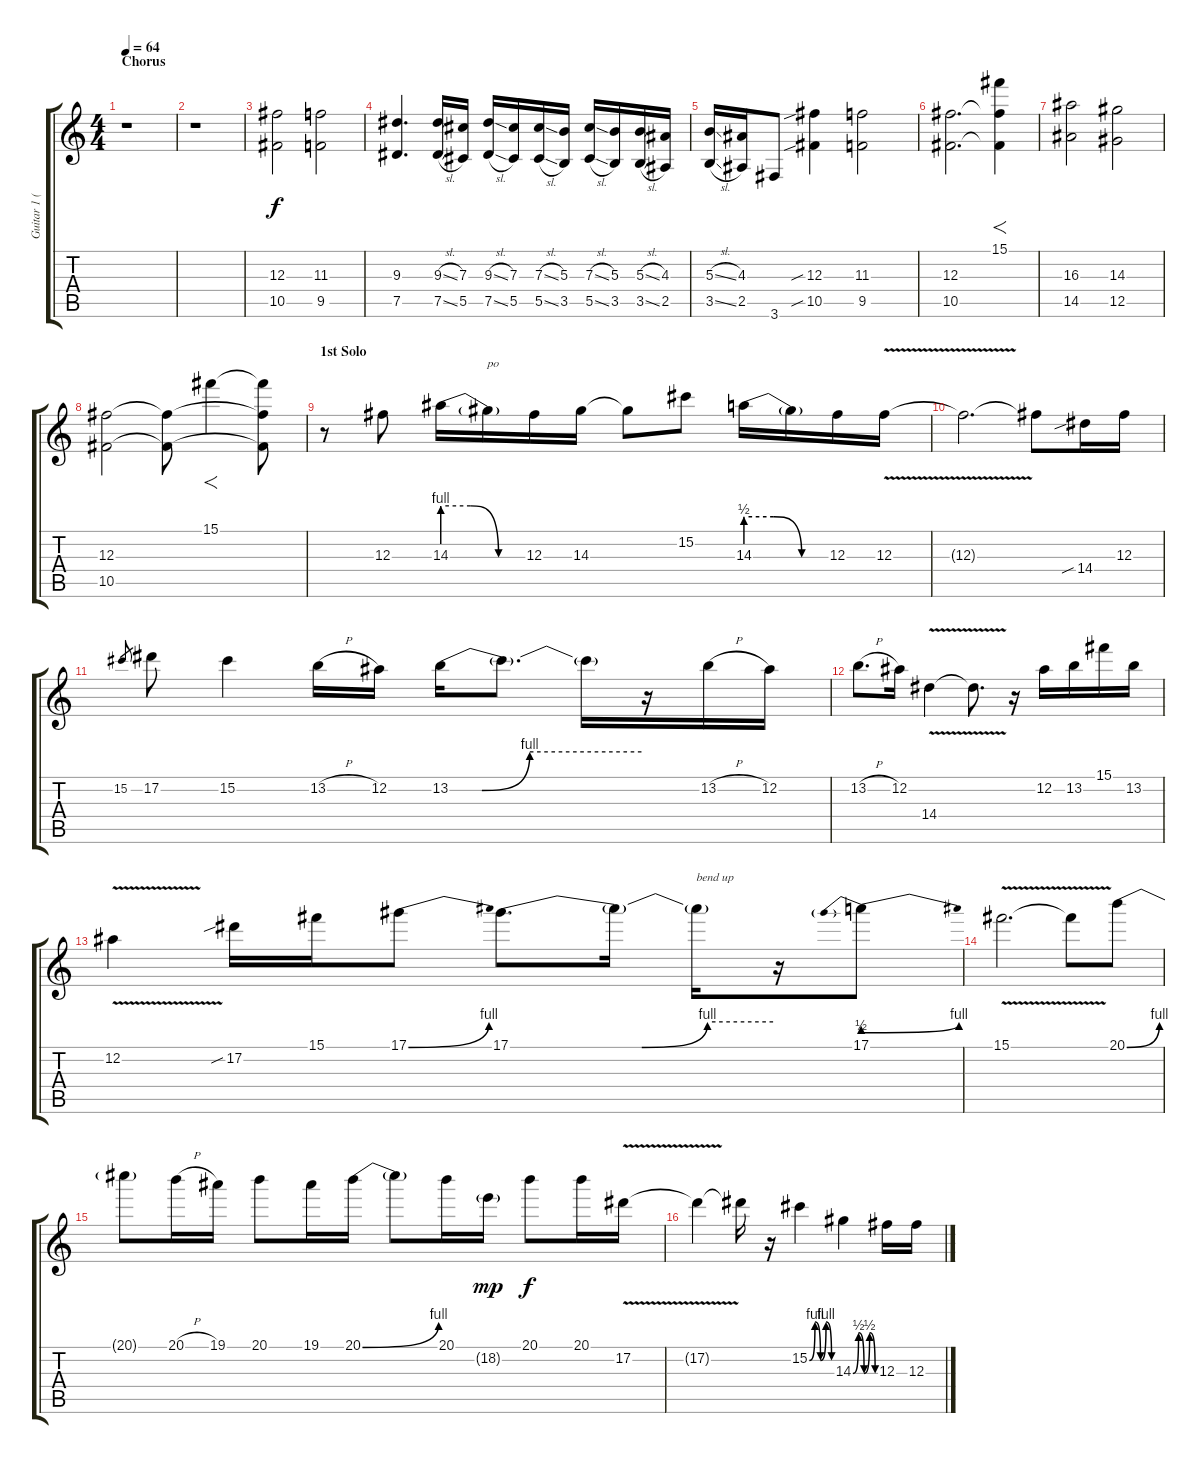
\track ("Guitar 1 (Slash)" "Guitar 1 (") {instrument overdrivenguitar}
\staff {score tabs}
\tuning (Eb4 Bb3 Gb3 Db3 Ab2 Eb2) {hide}
\ts (4 4)
\section ("" "Chorus")
\tempo 64
\clef g2
\ks c
r.1{dy f} |
r.1 |
(12.3 10.5).2 (11.3 9.5).2 |
(9.3 7.5).4{d} (9.3{sl} 7.5{sl}).16 (7.3 5.5).16 (9.3{sl} 7.5{sl}).16 (7.3 5.5).16 (7.3{sl} 5.5{sl}).16 (5.3 3.5).16 (7.3{sl} 5.5{sl}).16 (5.3 3.5).16 (5.3{sl} 3.5{sl}).16 (4.3 2.5).16 |
(5.3{sl} 3.5{sl}).16 (4.3 2.5).16 3.6.8 (12.3{sib} 10.5{sib}).4 (11.3 9.5).2 |
(12.3 10.5).2{d} (15.1 12.3{t} 10.5{t}).4{f} |
(16.3 14.5).2 (14.3 12.5).2 |
(12.3 10.5).2 (12.3{t} 10.5{t}).8 15.1.4{f} (15.1{t} 12.3{t} 10.5{t}).8 |
\section ("" "1st Solo")
r.8 12.3.8 14.3{be (custom 0 4 20 4 40 0 60 0)}.16 14.3{t}.16{txt "po"} 12.3.16 14.3.16 14.3{t}.8 15.2.8 14.3{be (custom 0 2 20 2 40 0 60 0)}.16 14.3{t}.16 12.3.16 12.3{v}.16 |
12.3{t}.2{d} 12.3{t}.8 14.4{sib}.16 12.3.16 |
15.2.8{gr} 17.2.8 15.2.4 13.2{h}.16 12.2.16 13.2{be (custom 0 0 10 0 25 4 60 4)}.16 13.2{t}.8{d} 13.2{t}.16 r.16 13.2{h}.16 12.2.16 |
13.2{h}.8{d} 12.2.16 14.4{v}.4 14.4{t}.8{d} r.16 12.2.16 13.2.16 15.1.16 13.2.16 |
12.2{v}.4 17.2{sib}.16 15.1.16 17.1{be (bend 0 0 60 4)}.8 17.1{be (custom 0 0 15 0 30 0 45 4 60 4)}.8{d} 17.1{t}.16 17.1{t}.16{txt "bend up"} r.16 17.1{be (prebendbend 0 2 60 4)}.8 |
15.1{v}.2{d} 15.1{t}.8 20.1{be (bend 0 0 60 4)}.8 |
20.1{t}.8 20.1{h}.16 19.1.16 20.1.8 19.1.16 20.1{be (bend 0 0 60 4)}.16 20.1{t}.8 20.1.16 18.2{g}.16{dy mp} 20.1.8{dy f} 20.1.16 17.2{v}.16 |
17.2{t}.4 17.2{t}.16 r.16 15.2{be (custom 0 0 15 4 30 0 45 4 60 0)}.4 14.3{be (custom 0 0 15 2 30 0 45 2 60 0)}.4 12.3.16 12.3.16
